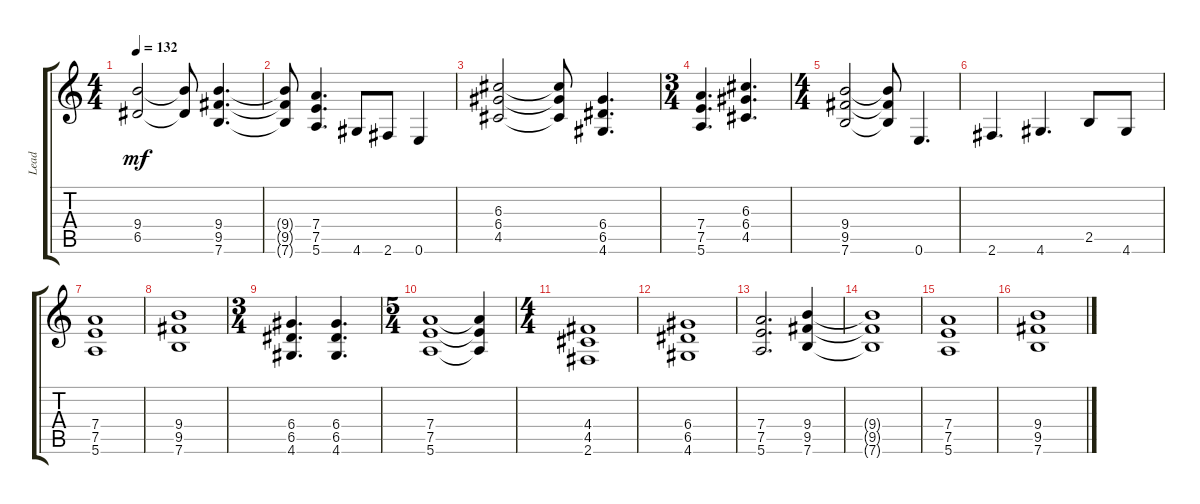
\track ("Lead" "Lead") {instrument distortionguitar}
\staff {score tabs}
\tuning (E4 B3 G3 D3 A2 E2) {hide}
\ts (4 4)
\tempo 132
\clef g2
\ks c
(9.4 6.5).2{dy mf} (9.4{t} 6.5{t}).8 (9.4 9.5 7.6).4{d} |
(9.4{t} 9.5{t} 7.6{t}).8 (7.4 7.5 5.6).4{d} 4.6.8 2.6.8 0.6.4 |
(6.3 6.4 4.5).2 (6.3{t} 6.4{t} 4.5{t}).8 (6.4 6.5 4.6).4{d} |
\ts (3 4)
(7.4 7.5 5.6).4{d} (6.3 6.4 4.5).4{d} |
\ts (4 4)
(9.4 9.5 7.6).2 (9.4{t} 9.5{t} 7.6{t}).8 0.6.4{d} |
2.6.4{d} 4.6.4{d} 2.5.8 4.6.8 |
(7.4 7.5 5.6).1 |
(9.4 9.5 7.6).1 |
\ts (3 4)
(6.4 6.5 4.6).4{d} (6.4 6.5 4.6).4{d} |
\ts (5 4)
(7.4 7.5 5.6).1 (7.4{t} 7.5{t} 5.6{t}).4 |
\ts (4 4)
(4.4 4.5 2.6).1 |
(6.4 6.5 4.6).1 |
(7.4 7.5 5.6).2{d} (9.4 9.5 7.6).4 |
(9.4{t} 9.5{t} 7.6{t}).1 |
(7.4 7.5 5.6).1 |
(9.4 9.5 7.6).1
